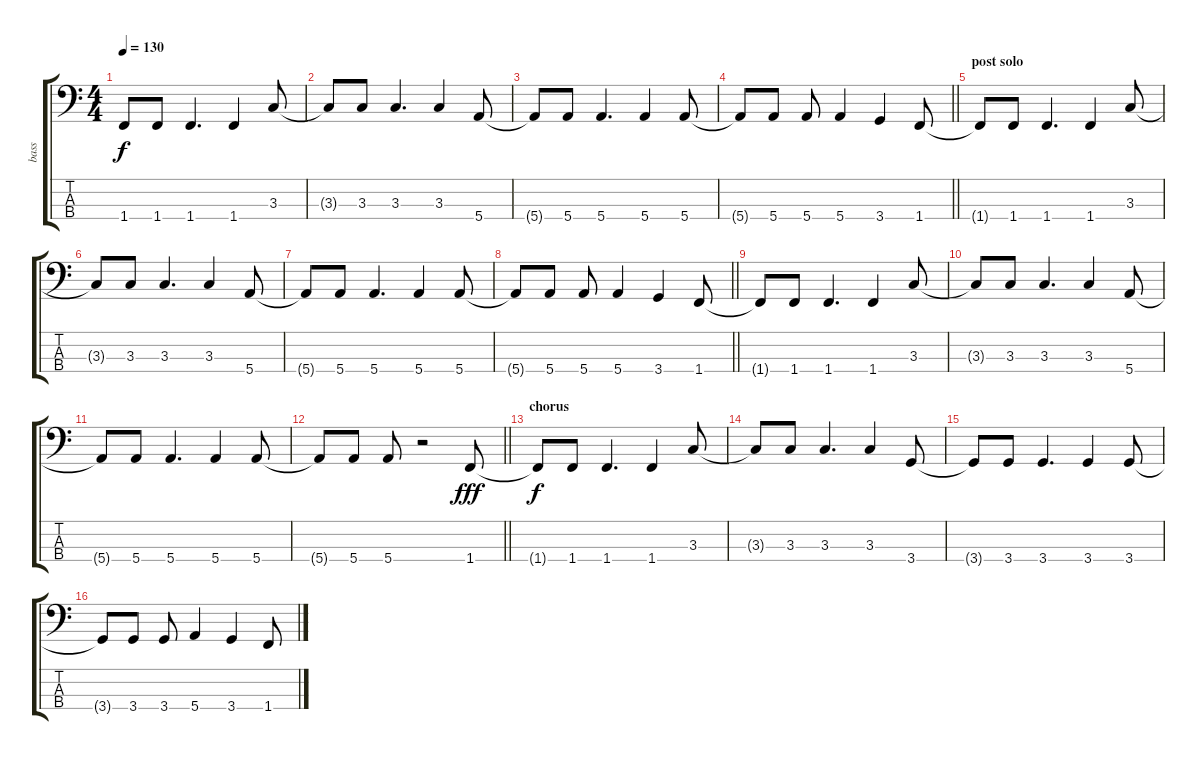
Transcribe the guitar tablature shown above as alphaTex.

\track ("bass" "bass") {instrument electricbassfinger}
\staff {score tabs}
\tuning (G2 D2 A1 E1) {hide}
\ts (4 4)
\tempo 130
\clef f4
\ks c
1.4{t}.8{dy f} 1.4.8 1.4.4{d} 1.4.4 3.3.8 |
3.3{t}.8 3.3.8 3.3.4{d} 3.3.4 5.4.8 |
5.4{t}.8 5.4.8 5.4.4{d} 5.4.4 5.4.8 |
\barLineRight lightlight
5.4{t}.8 5.4.8 5.4.8 5.4.4 3.4.4 1.4.8 |
\section ("" "post solo")
1.4{t}.8 1.4.8 1.4.4{d} 1.4.4 3.3.8 |
3.3{t}.8 3.3.8 3.3.4{d} 3.3.4 5.4.8 |
5.4{t}.8 5.4.8 5.4.4{d} 5.4.4 5.4.8 |
\barLineRight lightlight
5.4{t}.8 5.4.8 5.4.8 5.4.4 3.4.4 1.4.8 |
1.4{t}.8 1.4.8 1.4.4{d} 1.4.4 3.3.8 |
3.3{t}.8 3.3.8 3.3.4{d} 3.3.4 5.4.8 |
5.4{t}.8 5.4.8 5.4.4{d} 5.4.4 5.4.8 |
\barLineRight lightlight
5.4{t}.8 5.4.8 5.4.8 r.2 1.4.8{dy fff} |
\section ("" "chorus ")
1.4{t}.8{dy f} 1.4.8 1.4.4{d} 1.4.4 3.3.8 |
3.3{t}.8 3.3.8 3.3.4{d} 3.3.4 3.4.8 |
3.4{t}.8 3.4.8 3.4.4{d} 3.4.4 3.4.8 |
3.4{t}.8 3.4.8 3.4.8 5.4.4 3.4.4 1.4.8
